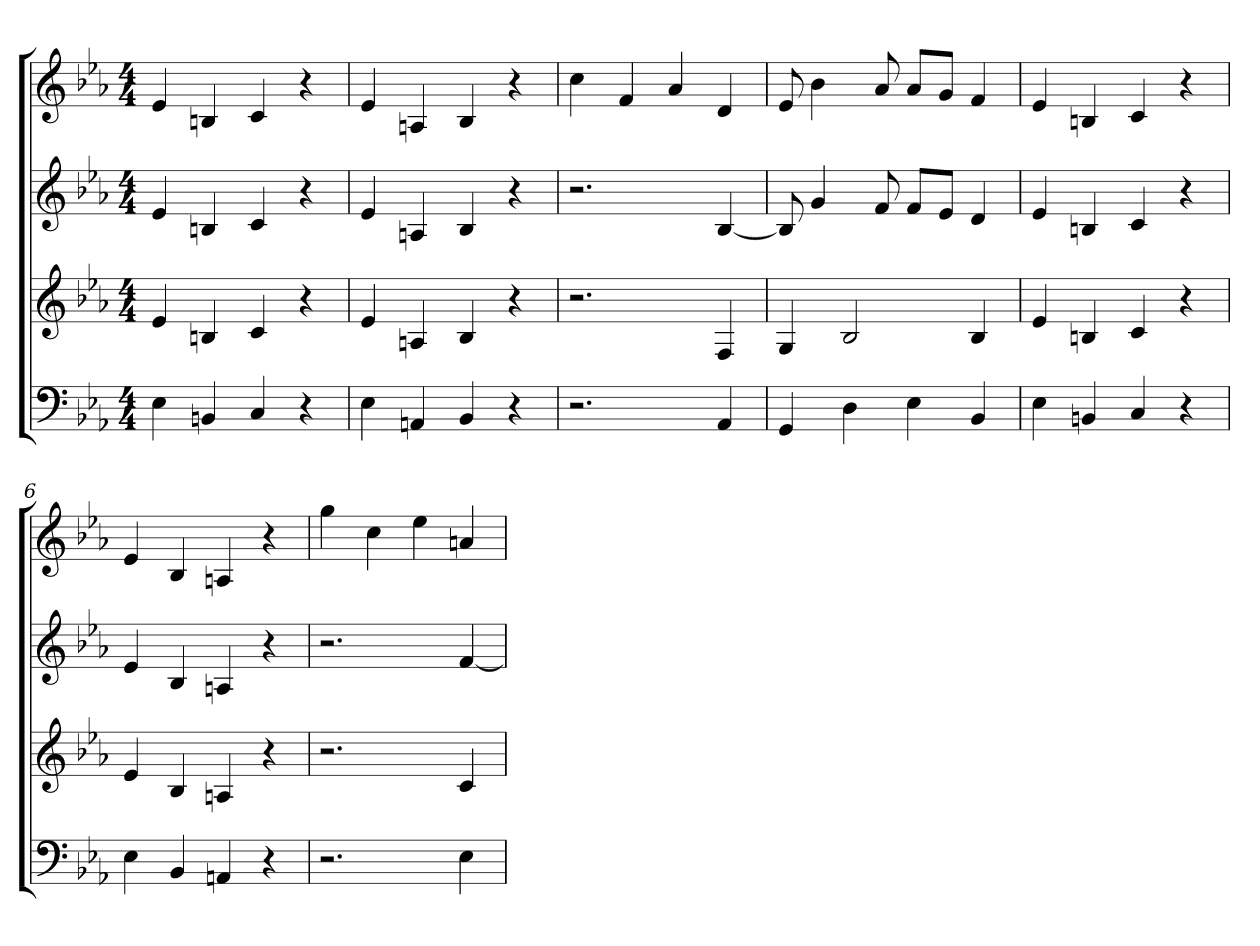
**kern	**kern	**kern	**kern
*part4	*part3	*part2	*part1
*staff4	*staff3	*staff2	*staff1
*k[b-e-a-]	*k[b-e-a-]	*k[b-e-a-]	*k[b-e-a-]
*E-:	*E-:	*E-:	*E-:
*M4/4	*M4/4	*M4/4	*M4/4
=1	=1	=1	=1
4E-	4e-	4e-	4e-
4BBn	4Bn	4Bn	4Bn
4C	4c	4c	4c
4r	4r	4r	4r
=2	=2	=2	=2
4E-	4e-	4e-	4e-
4AAn	4An	4An	4An
4BB-	4B-	4B-	4B-
4r	4r	4r	4r
=3	=3	=3	=3
2.r	2.r	2.r	4cc
.	.	.	4f
.	.	.	4a-
4AA-	4F	[4B-	4d
=4	=4	=4	=4
4GG	4G	8B-]	8e-
.	.	4g	4b-
4D	2B-	.	.
.	.	8f	8a-
4E-	.	8fL	8a-L
.	.	8e-J	8gJ
4BB-	4B-	4d	4f
=5	=5	=5	=5
4E-	4e-	4e-	4e-
4BBn	4Bn	4Bn	4Bn
4C	4c	4c	4c
4r	4r	4r	4r
=6	=6	=6	=6
4E-	4e-	4e-	4e-
4BB-	4B-	4B-	4B-
4AAn	4An	4An	4An
4r	4r	4r	4r
=7	=7	=7	=7
2.r	2.r	2.r	4gg
.	.	.	4cc
.	.	.	4ee-
4E-	4c	[4f	4an
=	=	=	=
*-	*-	*-	*-
